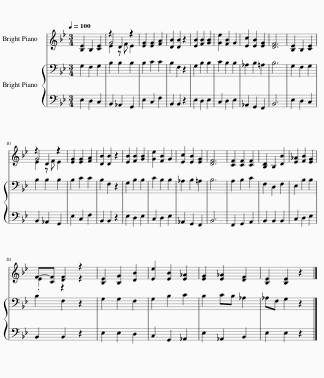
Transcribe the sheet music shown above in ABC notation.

X:1
%%score ( 1 2 3 ) { 4 | 5 }
L:1/8
Q:1/4=100
M:3/4
I:linebreak $
K:Bb
V:1 treble
V:2 treble
V:3 treble
V:4 bass
V:5 bass
V:1
 [B,E]2 B,2 [CE]2 | G4 z2 | [EG]2 [EG]2 [FA]2 | [DB]2 [DB]2 z2 | [EB]2 [FB]2 [GB]2 | %5
 [Ge]2 [FB]2 G2 | [Ec]2 [EB]2 [EG]2 | [DF]6 | [B,E]2 B,2 [CE]2 |$ G4 z2 | %10
 [EG]2 [EG]2 [FA]2 | [DB]2 [DB]2 z2 | [EB]2 [FB]2 [GB]2 | [Ge]2 [FB]2 G2 | [Ec]2 [EB]2 [EG]2 | %15
 [DF]6 | [CF]2 [CF]2 [CF]2 | [B,D]2 B,2 [DB]2 | [E_A]2 [FB]2 [EG]2 |$ F-[CF] [DF]2 z2 | %20
 [B,E]2 [B,G]2 [DB]2 | [Ee]2 [EB]2 [E_A]2 | [EG]2 [E_A]2 [DF]2 | [B,E]2 [B,E]2 z2 |] %24
V:2
 x6 | E2 z F E2 | x6 | x6 | x6 | %5
 x6 | x6 | x6 | x6 |$ E2 z F E2 | %10
 x6 | x6 | x6 | x6 | x6 | %15
 x6 | x6 | x6 | x6 |$ .E2 z2 z2 | %20
 x6 | x6 | x6 | x6 |] %24
V:3
 x6 | z2 D2 z2 | x6 | x6 | x6 | %5
 x6 | x6 | x6 | x6 |$ z2 D2 z2 | %10
 x6 | x6 | x6 | x6 | x6 | %15
 x6 | x6 | x6 | x6 |$ x6 | %20
 x6 | x6 | x6 | x6 |] %24
V:4
 G,2 F,2 G,2 | B,2 B,2 B,2 | B,2 C2 C2 | B,2 F,2 z2 | G,2 B,2 B,2 | %5
 C2 B,2 B,2 | _A,2 B,2 =A,2 | B,6 | G,2 F,2 G,2 |$ B,2 B,2 B,2 | %10
 B,2 C2 C2 | B,2 F,2 z2 | G,2 B,2 B,2 | C2 B,2 B,2 | _A,2 B,2 =A,2 | %15
 B,6 | A,2 B,2 C2 | F,2 D,2 F,2 | E,2 B,2 B,2 |$ B,2 F,2 z2 | %20
 G,2 G,2 F,2 | G,2 B,2 C2 | B,2 CB, _A,2 | _A,F, G,2 z2 |] %24
V:5
 E,2 D,2 C,2 | B,,2 _A,,2 G,,2 | E,2 C,2 F,2 | B,,2 B,,2 z2 | E,2 D,2 E,2 | %5
 C,2 D,2 E,2 | _A,,2 G,,2 F,,2 | B,,6 | E,2 D,2 C,2 |$ B,,2 _A,,2 G,,2 | %10
 E,2 C,2 F,2 | B,,2 B,,2 z2 | E,2 D,2 E,2 | C,2 D,2 E,2 | _A,,2 G,,2 F,,2 | %15
 B,,6 | F,,2 G,,2 A,,2 | B,,2 B,,2 B,,2 | C,2 D,2 E,2 |$ B,,2 B,,2 z2 | %20
 E,2 E,2 D,2 | C,2 G,,2 _A,,2 | E,2 _A,,2 B,,2 | E,2 E,2 z2 |] %24
